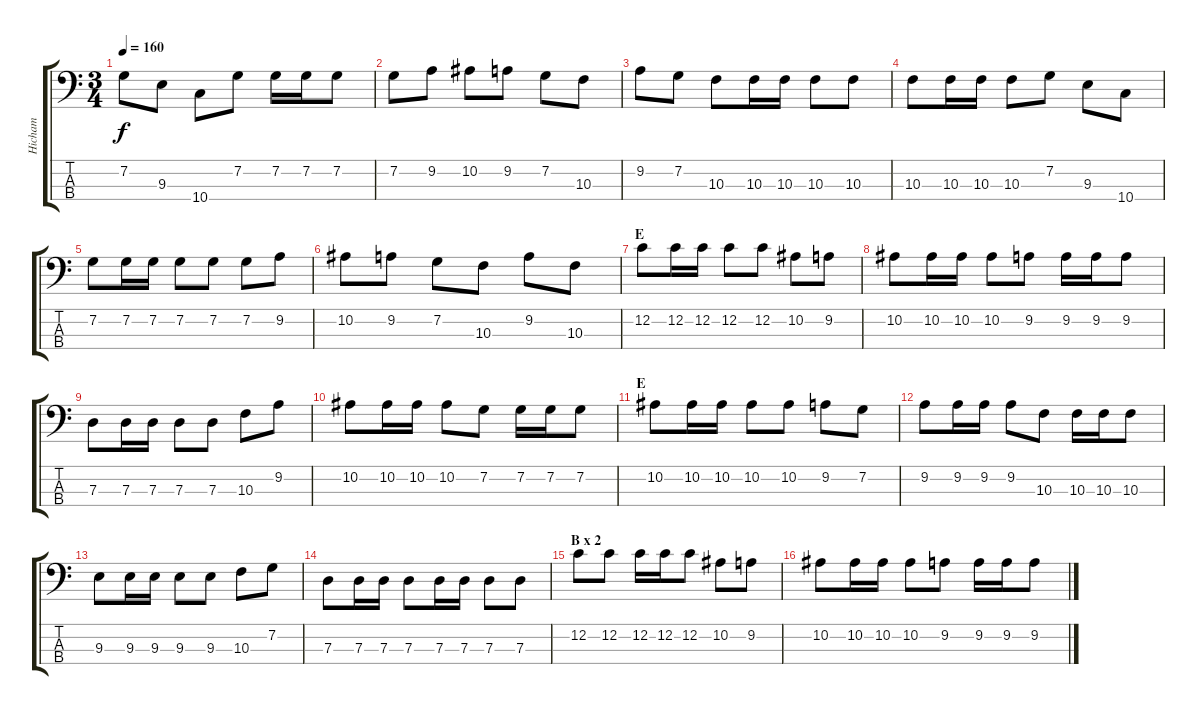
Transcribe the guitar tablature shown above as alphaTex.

\track ("Hicham" "Hicham") {instrument electricbassfinger}
\staff {score tabs}
\tuning (F2 C2 G1 D1) {hide}
\ts (3 4)
\tempo 160
\clef f4
\ks c
7.2.8{dy f} 9.3.8 10.4.8 7.2.8 7.2.16 7.2.16 7.2.8 |
7.2.8 9.2.8 10.2.8 9.2.8 7.2.8 10.3.8 |
9.2.8 7.2.8 10.3.8 10.3.16 10.3.16 10.3.8 10.3.8 |
10.3.8 10.3.16 10.3.16 10.3.8 7.2.8 9.3.8 10.4.8 |
7.2.8 7.2.16 7.2.16 7.2.8 7.2.8 7.2.8 9.2.8 |
10.2.8 9.2.8 7.2.8 10.3.8 9.2.8 10.3.8 |
\section ("" "E")
12.2.8 12.2.16 12.2.16 12.2.8 12.2.8 10.2.8 9.2.8 |
10.2.8 10.2.16 10.2.16 10.2.8 9.2.8 9.2.16 9.2.16 9.2.8 |
7.3.8 7.3.16 7.3.16 7.3.8 7.3.8 10.3.8 9.2.8 |
10.2.8 10.2.16 10.2.16 10.2.8 7.2.8 7.2.16 7.2.16 7.2.8 |
\section ("" "E")
10.2.8 10.2.16 10.2.16 10.2.8 10.2.8 9.2.8 7.2.8 |
9.2.8 9.2.16 9.2.16 9.2.8 10.3.8 10.3.16 10.3.16 10.3.8 |
9.3.8 9.3.16 9.3.16 9.3.8 9.3.8 10.3.8 7.2.8 |
7.3.8 7.3.16 7.3.16 7.3.8 7.3.16 7.3.16 7.3.8 7.3.8 |
\section ("" "B x 2")
12.2.8 12.2.8 12.2.16 12.2.16 12.2.8 10.2.8 9.2.8 |
10.2.8 10.2.16 10.2.16 10.2.8 9.2.8 9.2.16 9.2.16 9.2.8
